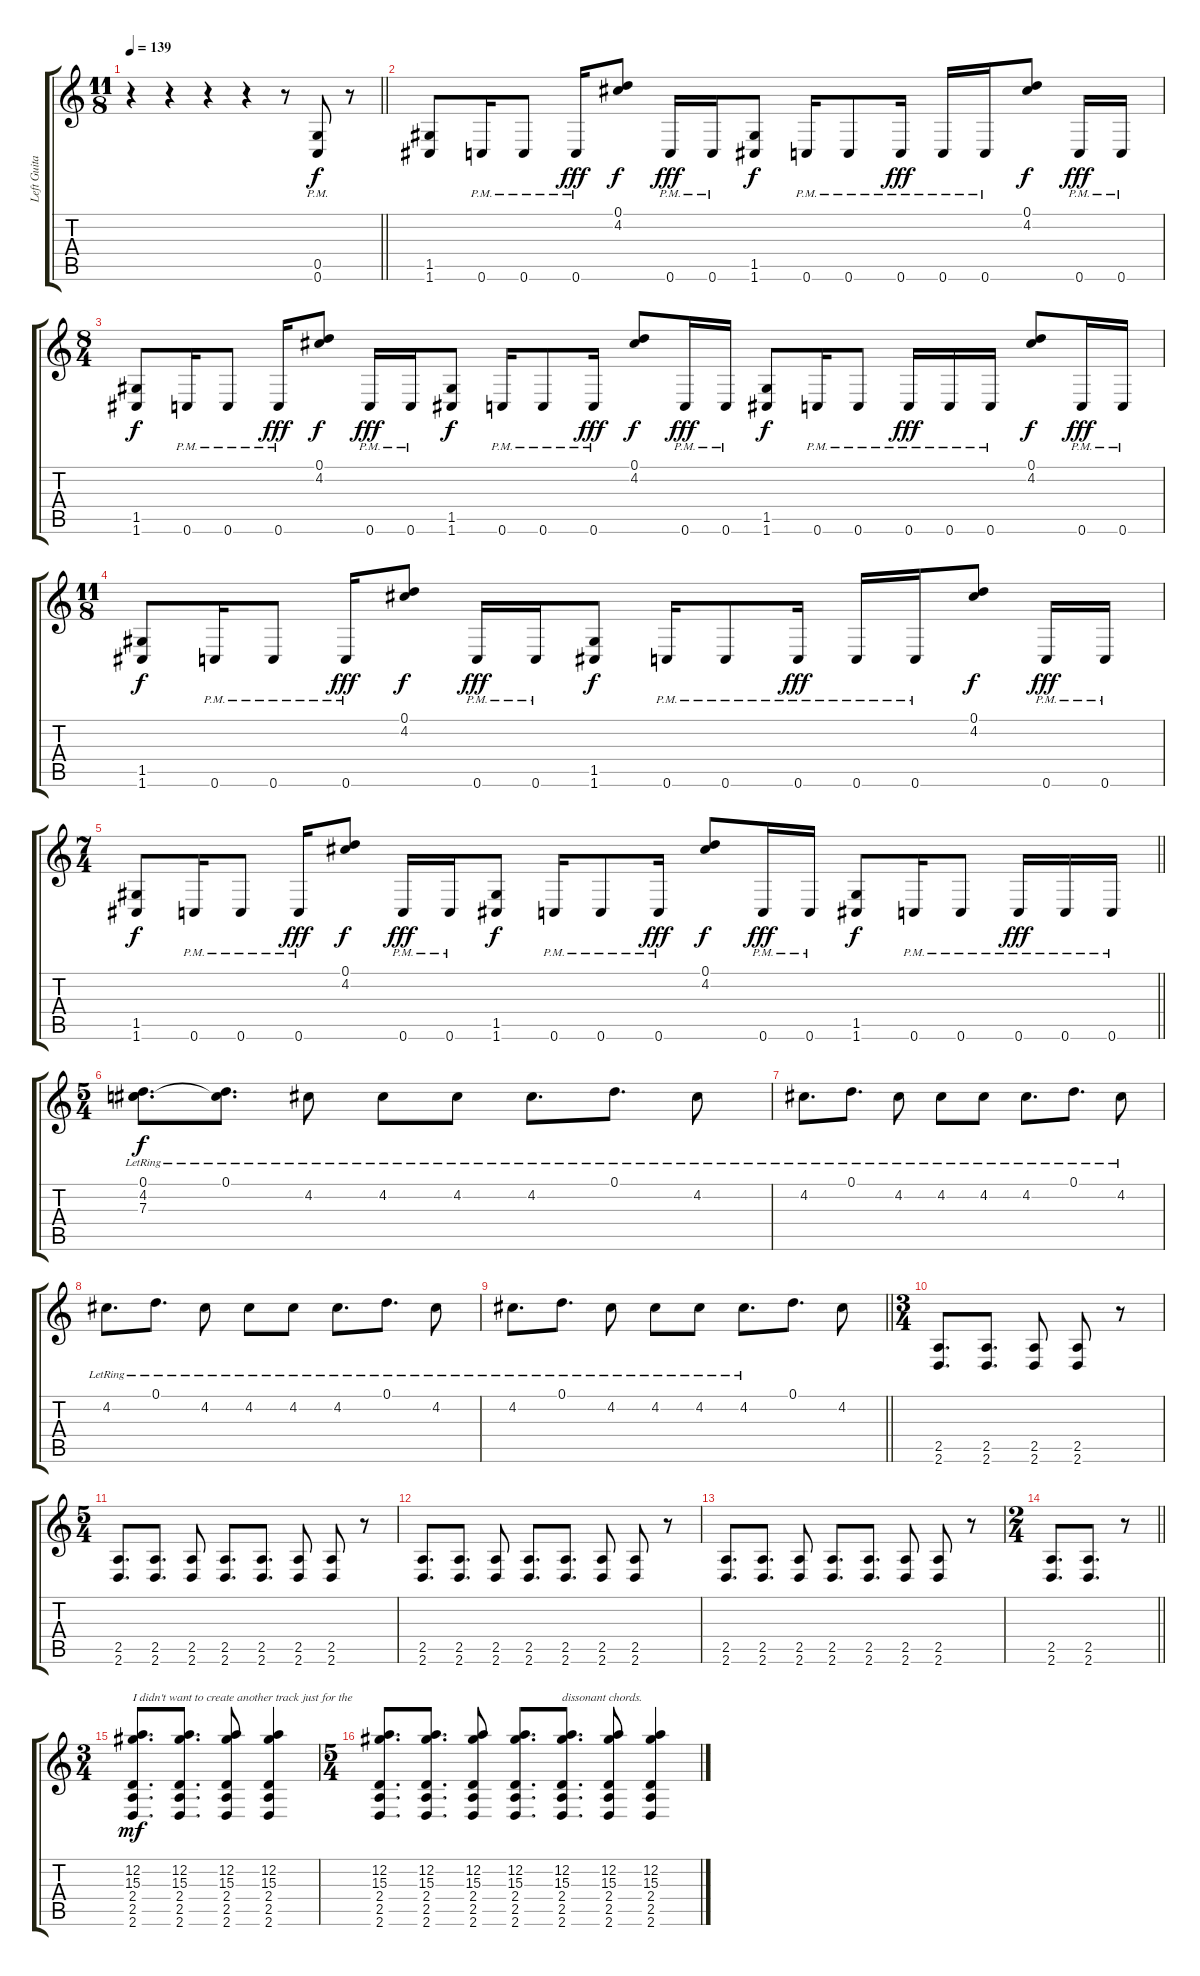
\track ("Left Guitar" "Left Guita") {instrument distortionguitar}
\staff {score tabs}
\tuning (D4 A3 F3 C3 G2 C2) {hide}
\ts (11 8)
\tempo 139
\clef g2
\barLineRight lightlight
\ks c
r.4{dy f} r.4 r.4 r.4 r.8 (0.5{pm} 0.6{pm}).8 r.8 |
(1.5 1.6).8 0.6{pm}.16 0.6{pm}.8 0.6{pm}.16{dy fff} (0.1 4.2).8{dy f} 0.6{pm}.16{dy fff} 0.6{pm}.16 (1.5 1.6).8{dy f} 0.6{pm}.16 0.6{pm}.8 0.6{pm}.16{dy fff} 0.6{pm}.16 0.6{pm}.16 (0.1 4.2).8{dy f} 0.6{pm}.16{dy fff} 0.6{pm}.16 |
\ts (8 4)
(1.5 1.6).8{dy f} 0.6{pm}.16 0.6{pm}.8 0.6{pm}.16{dy fff} (0.1 4.2).8{dy f} 0.6{pm}.16{dy fff} 0.6{pm}.16 (1.5 1.6).8{dy f} 0.6{pm}.16 0.6{pm}.8 0.6{pm}.16{dy fff} (0.1 4.2).8{dy f} 0.6{pm}.16{dy fff} 0.6{pm}.16 (1.5 1.6).8{dy f} 0.6{pm}.16 0.6{pm}.8 0.6{pm}.16{dy fff} 0.6{pm}.16 0.6{pm}.16 (0.1 4.2).8{dy f} 0.6{pm}.16{dy fff} 0.6{pm}.16 |
\ts (11 8)
(1.5 1.6).8{dy f} 0.6{pm}.16 0.6{pm}.8 0.6{pm}.16{dy fff} (0.1 4.2).8{dy f} 0.6{pm}.16{dy fff} 0.6{pm}.16 (1.5 1.6).8{dy f} 0.6{pm}.16 0.6{pm}.8 0.6{pm}.16{dy fff} 0.6{pm}.16 0.6{pm}.16 (0.1 4.2).8{dy f} 0.6{pm}.16{dy fff} 0.6{pm}.16 |
\ts (7 4)
\barLineRight lightlight
(1.5 1.6).8{dy f} 0.6{pm}.16 0.6{pm}.8 0.6{pm}.16{dy fff} (0.1 4.2).8{dy f} 0.6{pm}.16{dy fff} 0.6{pm}.16 (1.5 1.6).8{dy f} 0.6{pm}.16 0.6{pm}.8 0.6{pm}.16{dy fff} (0.1 4.2).8{dy f} 0.6{pm}.16{dy fff} 0.6{pm}.16 (1.5 1.6).8{dy f} 0.6{pm}.16 0.6{pm}.8 0.6{pm}.16{dy fff} 0.6{pm}.16 0.6{pm}.16 |
\ts (5 4)
(0.1{lr} 4.2{lr} 7.3{lr}).8{d dy f} (0.1{lr} 7.3{t}).8{d} 4.2{lr}.8 4.2{lr}.8 4.2{lr}.8 4.2{lr}.8{d} 0.1{lr}.8{d} 4.2{lr}.8 |
4.2{lr}.8{d} 0.1{lr}.8{d} 4.2{lr}.8 4.2{lr}.8 4.2{lr}.8 4.2{lr}.8{d} 0.1{lr}.8{d} 4.2{lr}.8 |
4.2{lr}.8{d} 0.1{lr}.8{d} 4.2{lr}.8 4.2{lr}.8 4.2{lr}.8 4.2{lr}.8{d} 0.1{lr}.8{d} 4.2{lr}.8 |
\barLineRight lightlight
4.2{lr}.8{d} 0.1{lr}.8{d} 4.2{lr}.8 4.2{lr}.8 4.2{lr}.8 4.2{lr}.8{d} 0.1.8{d} 4.2.8 |
\ts (3 4)
(2.5 2.6).8{d} (2.5 2.6).8{d} (2.5 2.6).8 (2.5 2.6).8 r.8 |
\ts (5 4)
(2.5 2.6).8{d} (2.5 2.6).8{d} (2.5 2.6).8 (2.5 2.6).8{d} (2.5 2.6).8{d} (2.5 2.6).8 (2.5 2.6).8 r.8 |
(2.5 2.6).8{d} (2.5 2.6).8{d} (2.5 2.6).8 (2.5 2.6).8{d} (2.5 2.6).8{d} (2.5 2.6).8 (2.5 2.6).8 r.8 |
(2.5 2.6).8{d} (2.5 2.6).8{d} (2.5 2.6).8 (2.5 2.6).8{d} (2.5 2.6).8{d} (2.5 2.6).8 (2.5 2.6).8 r.8 |
\ts (2 4)
\barLineRight lightlight
(2.5 2.6).8{d} (2.5 2.6).8{d} r.8 |
\ts (3 4)
(12.2 15.3 2.4 2.5 2.6).8{d txt "I didn't want to create another track just for the" dy mf} (12.2 15.3 2.4 2.5 2.6).8{d} (12.2 15.3 2.4 2.5 2.6).8 (12.2 15.3 2.4 2.5 2.6).4 |
\ts (5 4)
(12.2 15.3 2.4 2.5 2.6).8{d} (12.2 15.3 2.4 2.5 2.6).8{d} (12.2 15.3 2.4 2.5 2.6).8 (12.2 15.3 2.4 2.5 2.6).8{d} (12.2 15.3 2.4 2.5 2.6).8{d txt "dissonant chords."} (12.2 15.3 2.4 2.5 2.6).8 (12.2 15.3 2.4 2.5 2.6).4
